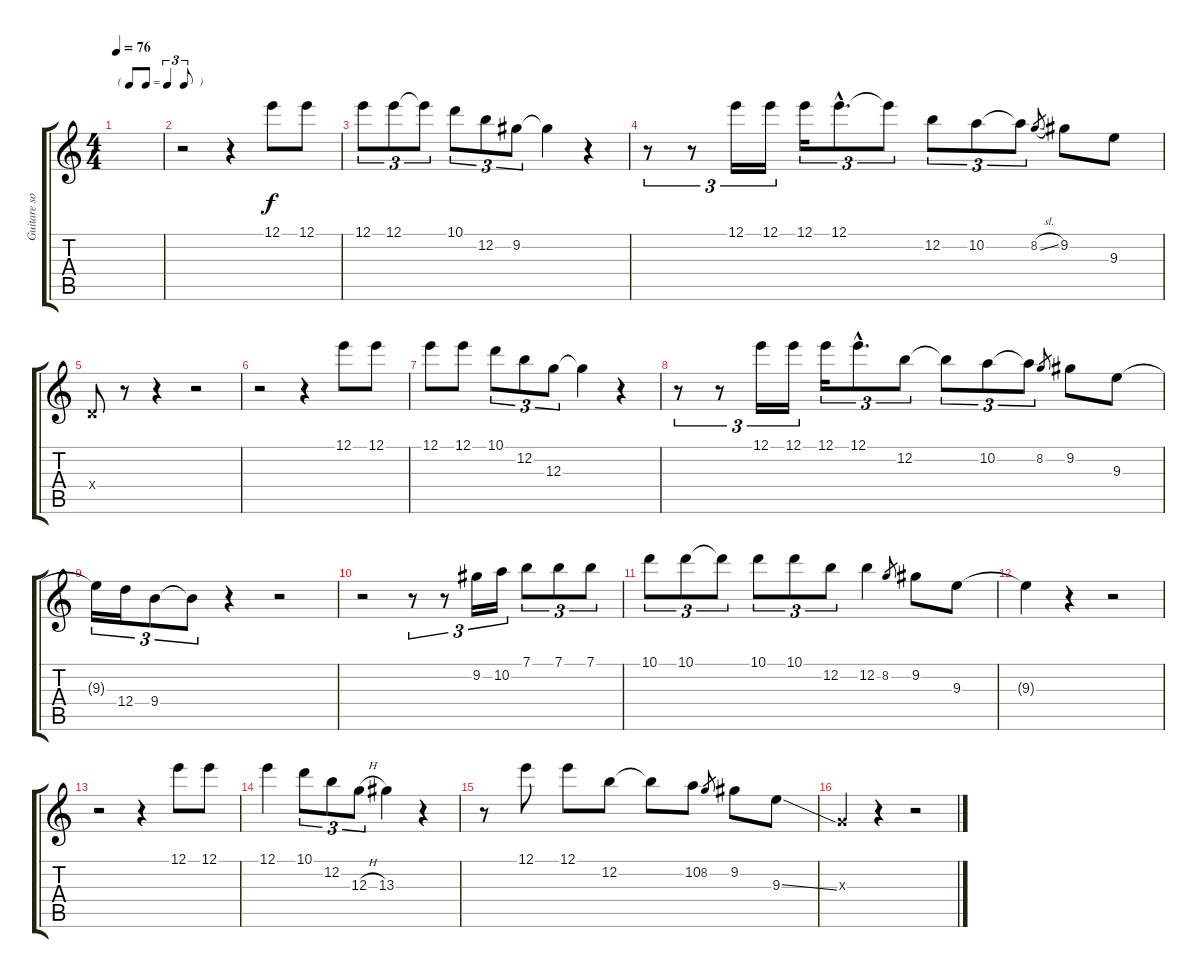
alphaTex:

\track ("Guitare solo" "Guitare so") {instrument electricguitarjazz}
\staff {score tabs}
\tuning (E4 B3 G3 D3 A2 E2) {hide}
\ts (4 4)
\tf triplet8th
\tempo 76
\clef g2
\ks c
|
r.2 r.4 12.1.8 12.1.8 |
12.1.8{tu (3 2)} 12.1.8{tu (3 2)} 12.1{t}.8{tu (3 2)} 10.1.8{tu (3 2)} 12.2.8{tu (3 2)} 9.2.8{tu (3 2)} 9.2{t}.4 r.4 |
r.8{tu (3 2)} r.8{tu (3 2)} 12.1.16{tu (3 2)} 12.1.16{tu (3 2)} 12.1.16{tu (3 2)} 12.1{hac}.8{d tu (3 2)} 12.1{t}.8{tu (3 2)} 12.2.8{tu (3 2)} 10.2.8{tu (3 2)} 10.2{t}.8{tu (3 2)} 8.2{sl}.8{gr} 9.2.8 9.3.8 |
0.4{x}.8 r.8 r.4 r.2 |
r.2 r.4 12.1.8 12.1.8 |
12.1.8 12.1.8 10.1.8{tu (3 2)} 12.2.8{tu (3 2)} 12.3.8{tu (3 2)} 12.3{t}.4 r.4 |
r.8{tu (3 2)} r.8{tu (3 2)} 12.1.16{tu (3 2)} 12.1.16{tu (3 2)} 12.1.16{tu (3 2)} 12.1{hac}.8{d tu (3 2)} 12.2.8{tu (3 2)} 12.2{t}.8{tu (3 2)} 10.2.8{tu (3 2)} 10.2{t}.8{tu (3 2)} 8.2.8{gr} 9.2.8 9.3.8 |
9.3{t}.16{tu (3 2)} 12.4.16{tu (3 2)} 9.4.8{tu (3 2)} 9.4{t}.8{tu (3 2)} r.4 r.2 |
r.2 r.8{tu (3 2)} r.8{tu (3 2)} 9.2.16{tu (3 2)} 10.2.16{tu (3 2)} 7.1.8{tu (3 2)} 7.1.8{tu (3 2)} 7.1.8{tu (3 2)} |
10.1.8{tu (3 2)} 10.1.8{tu (3 2)} 10.1{t}.8{tu (3 2)} 10.1.8{tu (3 2)} 10.1.8{tu (3 2)} 12.2.8{tu (3 2)} 12.2.4 8.2.8{gr} 9.2.8 9.3.8 |
9.3{t}.4 r.4 r.2 |
r.2 r.4 12.1.8 12.1.8 |
12.1.4 10.1.8{tu (3 2)} 12.2.8{tu (3 2)} 12.3{h}.8{tu (3 2)} 13.3.4 r.4 |
r.8 12.1.8 12.1.8 12.2.8 12.2{t}.8 10.2.8 8.2.8{gr} 9.2.8 9.3{ss}.8 |
0.3{x}.4 r.4 r.2
